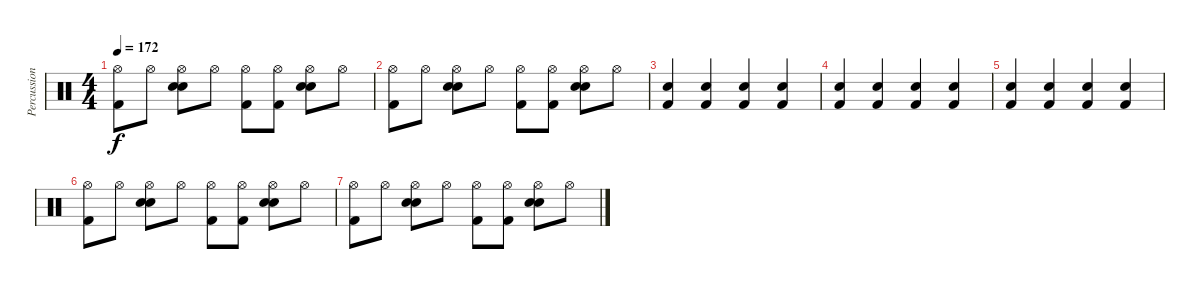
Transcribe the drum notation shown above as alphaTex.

\track ("Percussion-" "Percussion") {instrument percussion}
\staff {score}
\articulation defaults
\ts (4 4)
\tempo 172
\clef neutral
\ks c
("Kick (hit) 2" "Hi-Hat (open)").8{dy f} "Hi-Hat (open)".8 ("Electric Snare (hit)" "Electric Snare (hit)" "Hi-Hat (open)").8 "Hi-Hat (open)".8 ("Kick (hit) 2" "Hi-Hat (open)").8 ("Kick (hit) 2" "Hi-Hat (open)").8 ("Electric Snare (hit)" "Electric Snare (hit)" "Hi-Hat (open)").8 "Hi-Hat (open)".8 |
("Kick (hit) 2" "Hi-Hat (open)").8 "Hi-Hat (open)".8 ("Electric Snare (hit)" "Electric Snare (hit)" "Hi-Hat (open)").8 "Hi-Hat (open)".8 ("Kick (hit) 2" "Hi-Hat (open)").8 ("Kick (hit) 2" "Hi-Hat (open)").8 ("Electric Snare (hit)" "Electric Snare (hit)" "Hi-Hat (open)").8 "Hi-Hat (open)".8 |
("Electric Snare (hit)" "Kick (hit) 2").4 ("Electric Snare (hit)" "Kick (hit) 2").4 ("Electric Snare (hit)" "Kick (hit) 2").4 ("Electric Snare (hit)" "Kick (hit) 2").4 |
("Electric Snare (hit)" "Kick (hit) 2").4 ("Electric Snare (hit)" "Kick (hit) 2").4 ("Electric Snare (hit)" "Kick (hit) 2").4 ("Electric Snare (hit)" "Kick (hit) 2").4 |
("Electric Snare (hit)" "Kick (hit) 2").4 ("Electric Snare (hit)" "Kick (hit) 2").4 ("Electric Snare (hit)" "Kick (hit) 2").4 ("Electric Snare (hit)" "Kick (hit) 2").4 |
("Kick (hit) 2" "Hi-Hat (open)").8 "Hi-Hat (open)".8 ("Electric Snare (hit)" "Electric Snare (hit)" "Hi-Hat (open)").8 "Hi-Hat (open)".8 ("Kick (hit) 2" "Hi-Hat (open)").8 ("Kick (hit) 2" "Hi-Hat (open)").8 ("Electric Snare (hit)" "Electric Snare (hit)" "Hi-Hat (open)").8 "Hi-Hat (open)".8 |
("Kick (hit) 2" "Hi-Hat (open)").8 "Hi-Hat (open)".8 ("Electric Snare (hit)" "Electric Snare (hit)" "Hi-Hat (open)").8 "Hi-Hat (open)".8 ("Kick (hit) 2" "Hi-Hat (open)").8 ("Kick (hit) 2" "Hi-Hat (open)").8 ("Electric Snare (hit)" "Electric Snare (hit)" "Hi-Hat (open)").8 "Hi-Hat (open)".8
